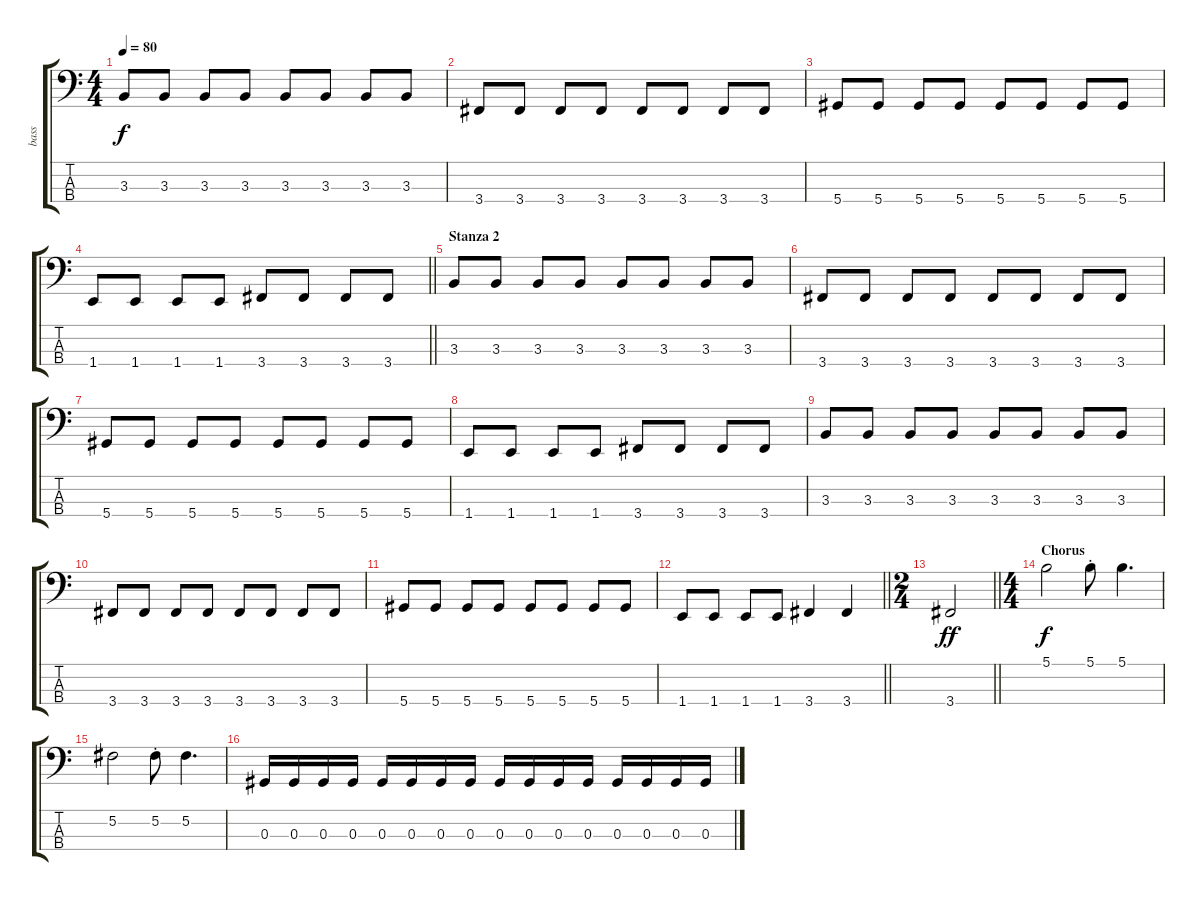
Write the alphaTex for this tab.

\track ("bass" "bass") {instrument electricbassfinger}
\staff {score tabs}
\tuning (Gb2 Db2 Ab1 Eb1) {hide}
\ts (4 4)
\tempo 80
\clef f4
\ks c
3.3.8{dy f} 3.3.8 3.3.8 3.3.8 3.3.8 3.3.8 3.3.8 3.3.8 |
3.4.8 3.4.8 3.4.8 3.4.8 3.4.8 3.4.8 3.4.8 3.4.8 |
5.4.8 5.4.8 5.4.8 5.4.8 5.4.8 5.4.8 5.4.8 5.4.8 |
\barLineRight lightlight
1.4.8 1.4.8 1.4.8 1.4.8 3.4.8 3.4.8 3.4.8 3.4.8 |
\section ("" "Stanza 2")
3.3.8 3.3.8 3.3.8 3.3.8 3.3.8 3.3.8 3.3.8 3.3.8 |
3.4.8 3.4.8 3.4.8 3.4.8 3.4.8 3.4.8 3.4.8 3.4.8 |
5.4.8 5.4.8 5.4.8 5.4.8 5.4.8 5.4.8 5.4.8 5.4.8 |
1.4.8 1.4.8 1.4.8 1.4.8 3.4.8 3.4.8 3.4.8 3.4.8 |
3.3.8 3.3.8 3.3.8 3.3.8 3.3.8 3.3.8 3.3.8 3.3.8 |
3.4.8 3.4.8 3.4.8 3.4.8 3.4.8 3.4.8 3.4.8 3.4.8 |
5.4.8 5.4.8 5.4.8 5.4.8 5.4.8 5.4.8 5.4.8 5.4.8 |
\barLineRight lightlight
1.4.8 1.4.8 1.4.8 1.4.8 3.4.4 3.4.4 |
\ts (2 4)
\barLineRight lightlight
3.4.2{dy ff} |
\ts (4 4)
\section ("" "Chorus ")
5.1.2{dy f} 5.1{st}.8 5.1.4{d} |
5.2.2 5.2{st}.8 5.2.4{d} |
0.3.16 0.3.16 0.3.16 0.3.16 0.3.16 0.3.16 0.3.16 0.3.16 0.3.16 0.3.16 0.3.16 0.3.16 0.3.16 0.3.16 0.3.16 0.3.16
